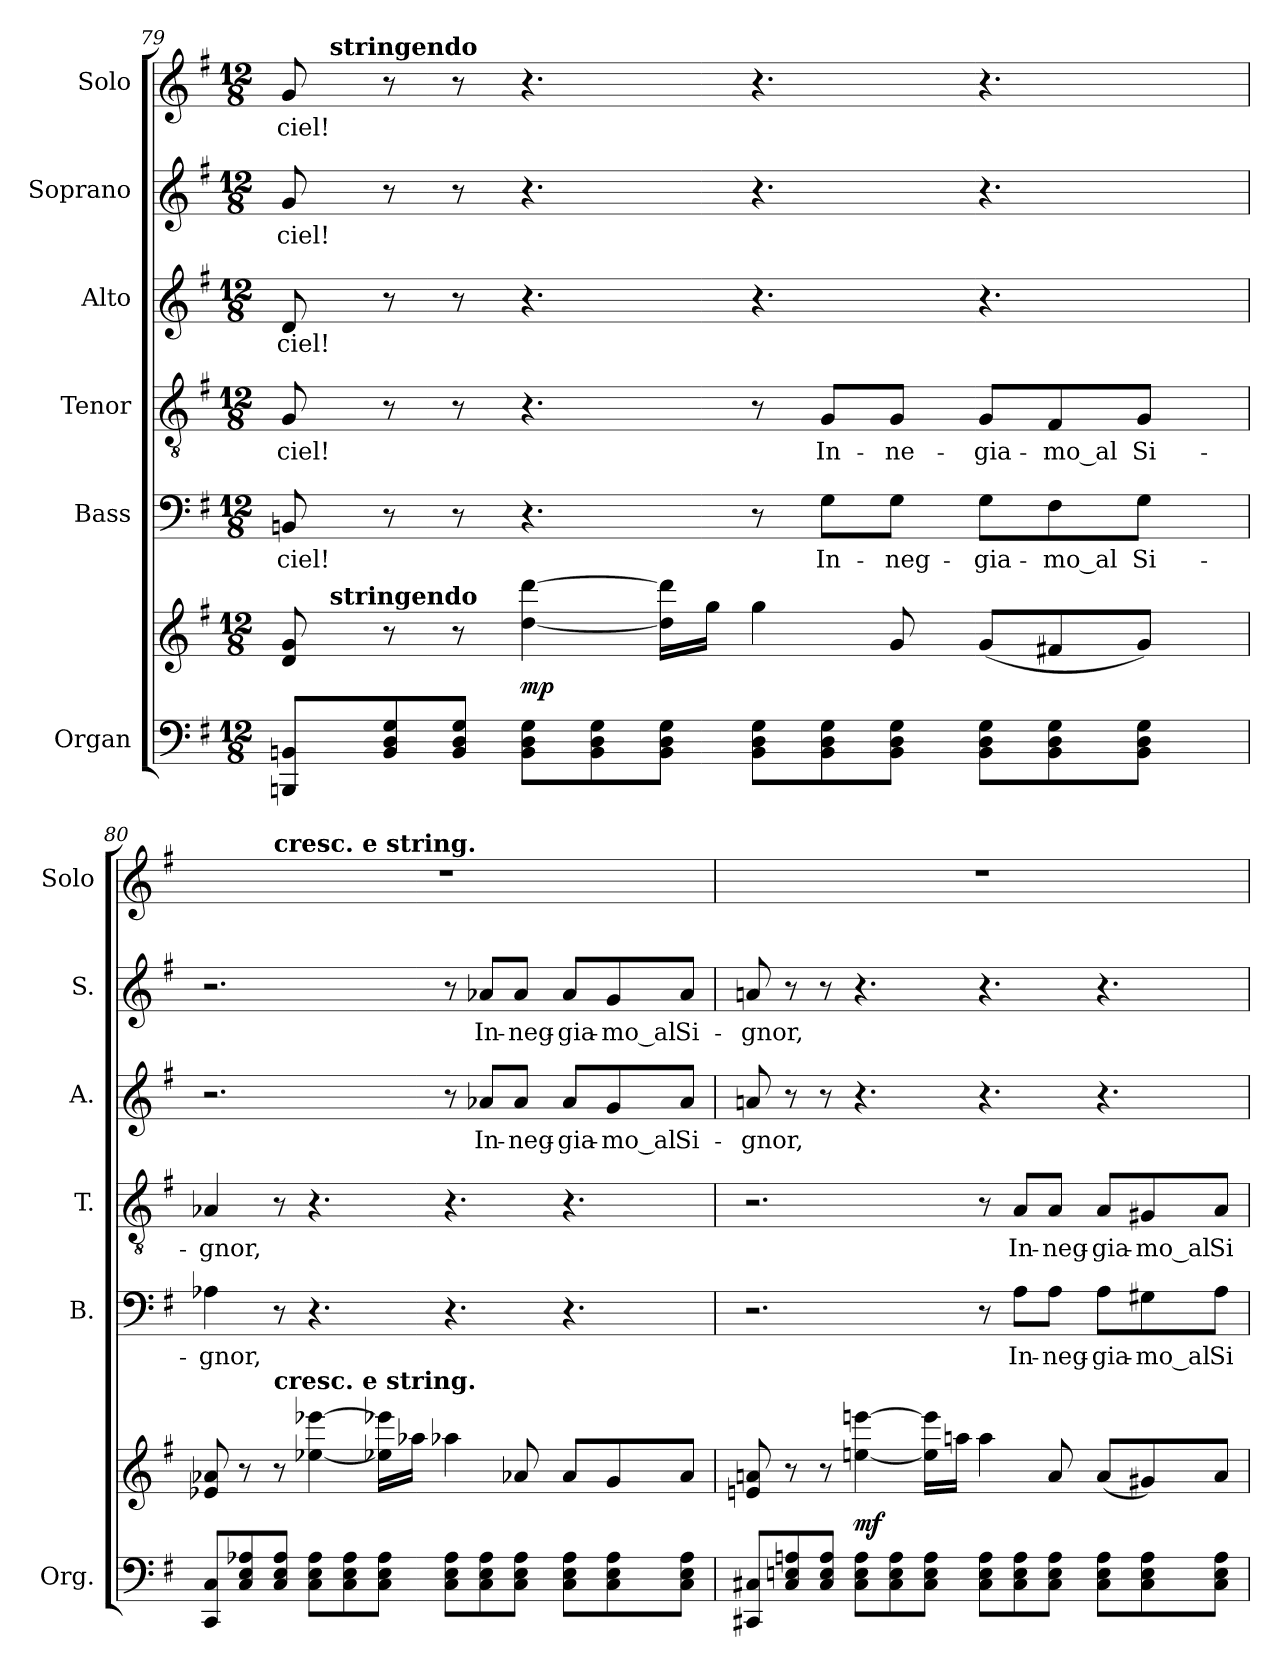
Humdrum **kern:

**kern	**kern	**dynam	**kern	**text	**kern	**text	**kern	**text	**kern	**text	**kern	**text
*part6	*part6	*part6	*part5	*part5	*part4	*part4	*part3	*part3	*part2	*part2	*part1	*part1
*staff7	*staff6	*staff6/7	*staff5	*staff5	*staff4	*staff4	*staff3	*staff3	*staff2	*staff2	*staff1	*staff1
*I"Organ	*	*	*I"Bass	*	*I"Tenor	*	*I"Alto	*	*I"Soprano	*	*I"Solo	*
*I'Org.	*	*	*I'B.	*	*I'T.	*	*I'A.	*	*I'S.	*	*I'Solo	*
!!LO:PB:g=z
*clefF4	*clefG2	*	*clefF4	*	*clefGv2	*	*clefG2	*	*clefG2	*	*clefG2	*
*	*	*	*	*	*ITrd7c12	*	*	*	*	*	*	*
*k[f#]	*k[f#]	*	*k[f#]	*	*k[f#]	*	*k[f#]	*	*k[f#]	*	*k[f#]	*
*G:	*G:	*	*G:	*	*G:	*	*G:	*	*G:	*	*G:	*
*M12/8	*M12/8	*	*M12/8	*	*M12/8	*	*M12/8	*	*M12/8	*	*M12/8	*
=79	=79	=79	=79	=79	=79	=79	=79	=79	=79	=79	=79	=79
!	!	!	!	!LO:LY:b:color=#000000	!	!	!	!	!	!	!	!
!	!	!	!	!	!	!LO:LY:b:color=#000000	!	!	!	!	!	!
!	!	!	!	!	!	!	!	!LO:LY:b:color=#000000	!	!	!	!
!	!	!	!	!	!	!	!	!	!	!LO:LY:b:color=#000000	!	!
!	!	!	!	!	!	!	!	!	!	!	!	!LO:LY:b:color=#000000
*	*^	*	*	*	*	*	*	*	*	*	*^	*
8BBBni/ 8BBniL	8di/ 8gi	32ryy	.	8BBni/	ciel!	8GGi/	ciel!	8di/	ciel!	8gi/	ciel!	8gi/	32ryy	ciel!
.	.	128ryy	.	.	.	.	.	.	.	.	.	.	128ryy	.
.	.	512.ryy	.	.	.	.	.	.	.	.	.	.	512.ryy	.
!	!	!	!	!	!	!	!	!	!	!	!	!	!LO:TX:a:B:t=stringendo	!
!	!	!LO:TX:a:B:t=stringendo	!	!	!	!	!	!	!	!	!	!	!	!
.	.	1ryy	.	.	.	.	.	.	.	.	.	.	1ryy	.
8BBi/ 8Di 8Gi	8r	.	.	8r	.	8r	.	8r	.	8r	.	8r	.	.
8BBi/ 8Di 8GiJ	8r	.	.	8r	.	8r	.	8r	.	8r	.	8r	.	.
8BBi\ 8Di 8GiL	[<4ddi\ [>4dddi	.	mp	4.r	.	4.r	.	4.r	.	4.r	.	4.r	.	.
8BBi\ 8Di 8Gi	.	.	.	.	.	.	.	.	.	.	.	.	.	.
8BBi\ 8Di 8GiJ	16ddi\] 16dddi]LL	.	.	.	.	.	.	.	.	.	.	.	.	.
.	16ggi\JJ	.	.	.	.	.	.	.	.	.	.	.	.	.
8BBi\ 8Di 8GiL	4ggi\	.	.	8r	.	8r	.	4.r	.	4.r	.	4.r	.	.
!	!	!	!	!	!LO:LY:b:color=#000000	!	!	!	!	!	!	!	!	!
!	!	!	!	!	!	!	!LO:LY:b:color=#000000	!	!	!	!	!	!	!
8BBi\ 8Di 8Gi	.	.	.	8Gi\L	In-	8GGi/L	In-	.	.	.	.	.	.	.
!	!	!	!	!	!LO:LY:b:color=#000000	!	!	!	!	!	!	!	!	!
!	!	!	!	!	!	!	!LO:LY:b:color=#000000	!	!	!	!	!	!	!
8BBi\ 8Di 8GiJ	8gi/	.	.	8Gi\J	-neg-	8GGi/J	-ne-	.	.	.	.	.	.	.
.	.	4ryy	.	.	.	.	.	.	.	.	.	.	4ryy	.
!	!	!	!	!	!LO:LY:b:color=#000000	!	!	!	!	!	!	!	!	!
!	!	!	!	!	!	!	!LO:LY:b:color=#000000	!	!	!	!	!	!	!
8BBi\ 8Di 8GiL	(8gi/L	.	.	8Gi\L	-gia-	8GGi/L	-gia-	4.r	.	4.r	.	4.r	.	.
!	!	!	!	!	!LO:LY:b:color=#000000	!	!	!	!	!	!	!	!	!
!	!	!	!	!	!	!	!LO:LY:b:color=#000000	!	!	!	!	!	!	!
8BBi\ 8Di 8Gi	8f#Xi/	.	.	8F#i\	-mo_al	8FF#i/	-mo_al	.	.	.	.	.	.	.
.	.	8ryy	.	.	.	.	.	.	.	.	.	.	8ryy	.
!	!	!	!	!	!LO:LY:b:color=#000000	!	!	!	!	!	!	!	!	!
!	!	!	!	!	!	!	!LO:LY:b:color=#000000	!	!	!	!	!	!	!
8BBi\ 8Di 8GiJ	8gi/J)	.	.	8Gi\J	Si-	8GGi/J	Si-	.	.	.	.	.	.	.
.	.	16ryy	.	.	.	.	.	.	.	.	.	.	16ryy	.
.	.	64ryy	.	.	.	.	.	.	.	.	.	.	64ryy	.
.	.	256ryy	.	.	.	.	.	.	.	.	.	.	256ryy	.
.	.	1024ryy	.	.	.	.	.	.	.	.	.	.	1024ryy	.
*	*v	*v	*	*	*	*	*	*	*	*	*	*	*	*
=80	=80	=80	=80	=80	=80	=80	=80	=80	=80	=80	=80	=80	=80
*	*^	*	*	*	*	*	*	*	*	*	*	*	*
!	!	!	!	!	!LO:LY:b:color=#000000	!	!	!	!	!	!	!	!	!
*	*v	*v	*	*	*	*	*	*	*	*	*	*	*	*
*	*^	*	*	*	*	*	*	*	*	*	*	*	*
!	!	!	!	!	!	!	!LO:LY:b:color=#000000	!	!	!	!	!LO:N:vis=1	!	!
*	*v	*v	*	*	*	*	*	*	*	*	*	*	*	*
8CCi/ 8CiL	8e-Xi/ 8a-Xi	.	4A-Xi\	-gnor,	4AA-Xi/	-gnor,	2.r	.	2.r	.	1.r	4ryy	.
8Ci/ 8Ei 8A-Xi	8r	.	.	.	.	.	.	.	.	.	.	.	.
!	!	!	!	!	!	!	!	!	!	!	!	!LO:TX:a:B:t=cresc. e string.	!
!	!LO:TX:a:B:t=cresc. e string.	!	!	!	!	!	!	!	!	!	!	!	!
8Ci/ 8Ei 8A-iJ	8r	.	8r	.	8r	.	.	.	.	.	.	1ryy	.
8Ci\ 8Ei 8A-iL	[<4ee-Xi\ [>4eee-Xi	.	4.r	.	4.r	.	.	.	.	.	.	.	.
8Ci\ 8Ei 8A-i	.	.	.	.	.	.	.	.	.	.	.	.	.
8Ci\ 8Ei 8A-iJ	16ee-Xi\] 16eee-Xi]LL	.	.	.	.	.	.	.	.	.	.	.	.
.	16aa-Xi\JJ	.	.	.	.	.	.	.	.	.	.	.	.
8Ci\ 8Ei 8A-iL	4aa-Xi\	.	4.r	.	4.r	.	8r	.	8r	.	.	.	.
!	!	!	!	!	!	!	!	!LO:LY:b:color=#000000	!	!	!	!	!
!	!	!	!	!	!	!	!	!	!	!LO:LY:b:color=#000000	!	!	!
8Ci\ 8Ei 8A-i	.	.	.	.	.	.	8a-Xi/L	In-	8a-Xi/L	In-	.	.	.
!	!	!	!	!	!	!	!	!LO:LY:b:color=#000000	!	!	!	!	!
!	!	!	!	!	!	!	!	!	!	!LO:LY:b:color=#000000	!	!	!
8Ci\ 8Ei 8A-iJ	8a-Xi/	.	.	.	.	.	8a-i/J	-neg-	8a-i/J	-neg-	.	.	.
!	!	!	!	!	!	!	!	!LO:LY:b:color=#000000	!	!	!	!	!
!	!	!	!	!	!	!	!	!	!	!LO:LY:b:color=#000000	!	!	!
8Ci\ 8Ei 8A-iL	8a-i/L	.	4.r	.	4.r	.	8a-i/L	-gia-	8a-i/L	-gia-	.	.	.
!	!	!	!	!	!	!	!	!LO:LY:b:color=#000000	!	!	!	!	!
!	!	!	!	!	!	!	!	!	!	!LO:LY:b:color=#000000	!	!	!
8Ci\ 8Ei 8A-i	8gi/	.	.	.	.	.	8gi/	-mo_al	8gi/	-mo_al	.	4ryy	.
!	!	!	!	!	!	!	!	!LO:LY:b:color=#000000	!	!	!	!	!
!	!	!	!	!	!	!	!	!	!	!LO:LY:b:color=#000000	!	!	!
8Ci\ 8Ei 8A-iJ	8a-i/J	.	.	.	.	.	8a-i/J	Si-	8a-i/J	Si-	.	.	.
*	*	*	*	*	*	*	*	*	*	*	*v	*v	*
!!LO:LB:g=z
=81	=81	=81	=81	=81	=81	=81	=81	=81	=81	=81	=81	=81
*	*	*	*	*	*	*	*	*	*	*	*^	*
!	!	!	!	!	!	!	!	!LO:LY:b:color=#000000	!	!	!	!	!
*	*	*	*	*	*	*	*	*	*	*	*v	*v	*
*	*	*	*	*	*	*	*	*	*	*	*^	*
!	!	!	!	!	!	!	!	!	!	!LO:LY:b:color=#000000	!LO:N:vis=1	!	!
*	*	*	*	*	*	*	*	*	*	*	*v	*v	*
8CC#Xi/ 8C#XiL	8eni/ 8ani	.	2.r	.	2.r	.	8ani/	-gnor,	8ani/	-gnor,	1.r	.
8C#i/ 8Eni 8Ani	8r	.	.	.	.	.	8r	.	8r	.	.	.
8C#i/ 8Ei 8AiJ	8r	.	.	.	.	.	8r	.	8r	.	.	.
8C#i\ 8Ei 8AiL	[<4eeni\ [>4eeeni	mf	.	.	.	.	4.r	.	4.r	.	.	.
8C#i\ 8Ei 8Ai	.	.	.	.	.	.	.	.	.	.	.	.
8C#i\ 8Ei 8AiJ	16eei\] 16eeei]LL	.	.	.	.	.	.	.	.	.	.	.
.	16aani\JJ	.	.	.	.	.	.	.	.	.	.	.
8C#i\ 8Ei 8AiL	4aai\	.	8r	.	8r	.	4.r	.	4.r	.	.	.
!	!	!	!	!LO:LY:b:color=#000000	!	!	!	!	!	!	!	!
!	!	!	!	!	!	!LO:LY:b:color=#000000	!	!	!	!	!	!
8C#i\ 8Ei 8Ai	.	.	8Ai\L	In-	8AAi/L	In-	.	.	.	.	.	.
!	!	!	!	!LO:LY:b:color=#000000	!	!	!	!	!	!	!	!
!	!	!	!	!	!	!LO:LY:b:color=#000000	!	!	!	!	!	!
8C#i\ 8Ei 8AiJ	8ai/	.	8Ai\J	-neg-	8AAi/J	-neg-	.	.	.	.	.	.
!	!	!	!	!LO:LY:b:color=#000000	!	!	!	!	!	!	!	!
!	!	!	!	!	!	!LO:LY:b:color=#000000	!	!	!	!	!	!
8C#i\ 8Ei 8AiL	(8ai/L	.	8Ai\L	-gia-	8AAi/L	-gia-	4.r	.	4.r	.	.	.
!	!	!	!	!LO:LY:b:color=#000000	!	!	!	!	!	!	!	!
!	!	!	!	!	!	!LO:LY:b:color=#000000	!	!	!	!	!	!
8C#i\ 8Ei 8Ai	8g#Xi/)	.	8G#Xi\	-mo_al	8GG#Xi/	-mo_al	.	.	.	.	.	.
!	!	!	!	!LO:LY:b:color=#000000	!	!	!	!	!	!	!	!
!	!	!	!	!	!	!LO:LY:b:color=#000000	!	!	!	!	!	!
8C#i\ 8Ei 8AiJ	8ai/J	.	8Ai\J	Si-	8AAi/J	Si-	.	.	.	.	.	.
=	=	=	=	=	=	=	=	=	=	=	=	=
*-	*-	*-	*-	*-	*-	*-	*-	*-	*-	*-	*-	*-
